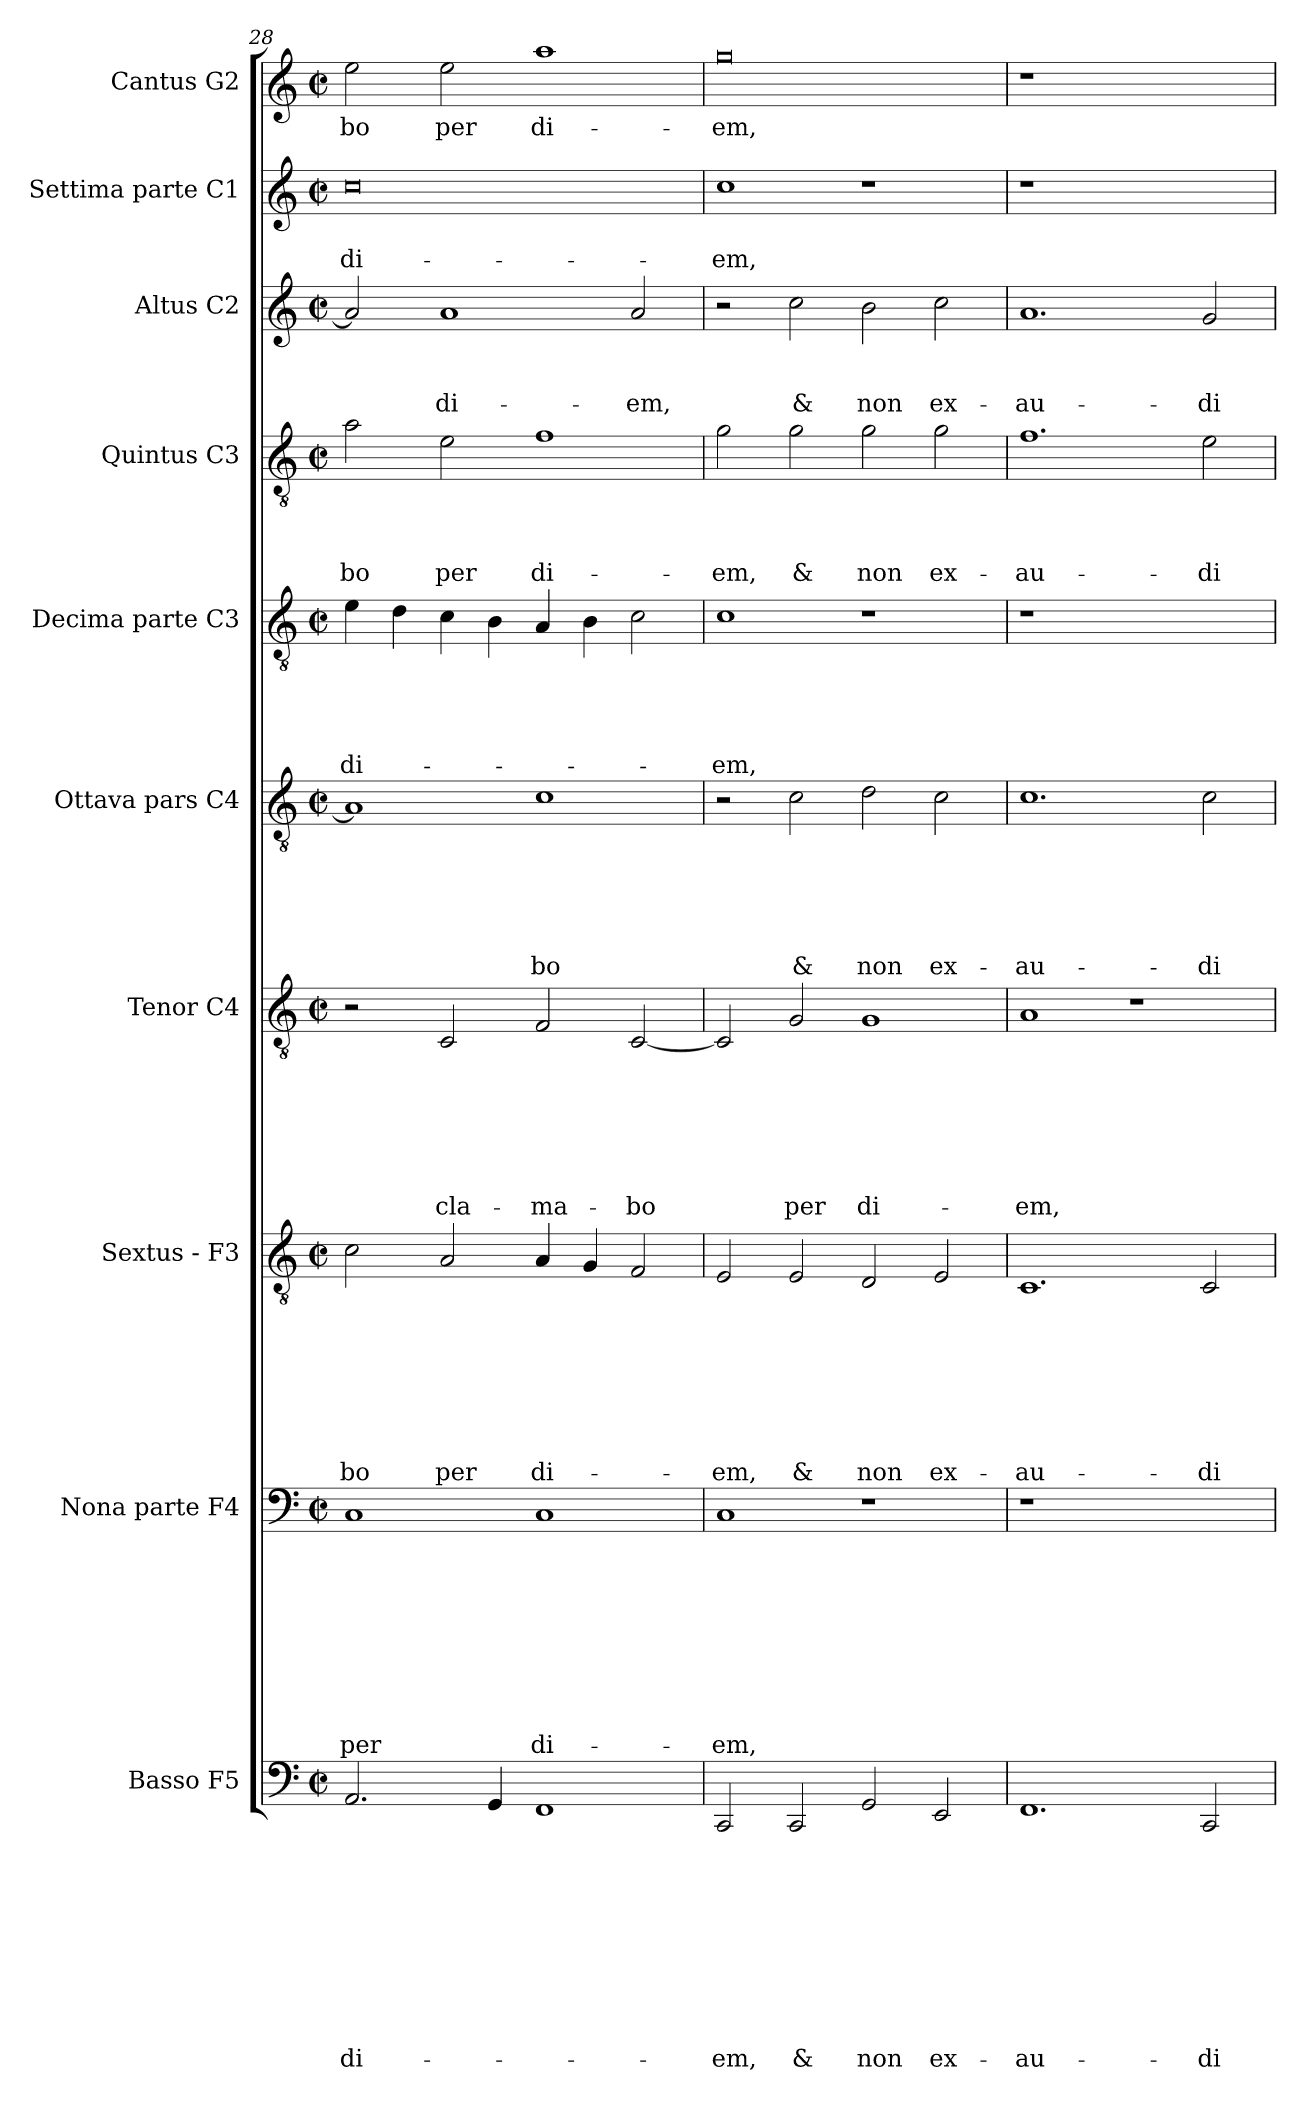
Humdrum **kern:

**kern	**text	**text	**text	**text	**text	**text	**text	**text	**text	**text	**kern	**text	**text	**text	**text	**text	**text	**text	**text	**text	**kern	**text	**text	**text	**text	**text	**text	**text	**text	**kern	**text	**text	**text	**text	**text	**text	**text	**kern	**text	**text	**text	**text	**text	**text	**kern	**text	**text	**text	**text	**text	**kern	**text	**text	**text	**text	**kern	**text	**text	**text	**kern	**text	**text	**kern	**text
*part10	*part10	*part10	*part10	*part10	*part10	*part10	*part10	*part10	*part10	*part10	*part9	*part9	*part9	*part9	*part9	*part9	*part9	*part9	*part9	*part9	*part8	*part8	*part8	*part8	*part8	*part8	*part8	*part8	*part8	*part7	*part7	*part7	*part7	*part7	*part7	*part7	*part7	*part6	*part6	*part6	*part6	*part6	*part6	*part6	*part5	*part5	*part5	*part5	*part5	*part5	*part4	*part4	*part4	*part4	*part4	*part3	*part3	*part3	*part3	*part2	*part2	*part2	*part1	*part1
*staff10	*staff10	*staff10	*staff10	*staff10	*staff10	*staff10	*staff10	*staff10	*staff10	*staff10	*staff9	*staff9	*staff9	*staff9	*staff9	*staff9	*staff9	*staff9	*staff9	*staff9	*staff8	*staff8	*staff8	*staff8	*staff8	*staff8	*staff8	*staff8	*staff8	*staff7	*staff7	*staff7	*staff7	*staff7	*staff7	*staff7	*staff7	*staff6	*staff6	*staff6	*staff6	*staff6	*staff6	*staff6	*staff5	*staff5	*staff5	*staff5	*staff5	*staff5	*staff4	*staff4	*staff4	*staff4	*staff4	*staff3	*staff3	*staff3	*staff3	*staff2	*staff2	*staff2	*staff1	*staff1
*I"Basso F5	*	*	*	*	*	*	*	*	*	*	*I"Nona parte F4	*	*	*	*	*	*	*	*	*	*I"Sextus - F3	*	*	*	*	*	*	*	*	*I"Tenor C4	*	*	*	*	*	*	*	*I"Ottava pars C4	*	*	*	*	*	*	*I"Decima parte C3	*	*	*	*	*	*I"Quintus C3	*	*	*	*	*I"Altus C2	*	*	*	*I"Settima parte C1	*	*	*I"Cantus G2	*
*I'B1	*	*	*	*	*	*	*	*	*	*	*	*	*	*	*	*	*	*	*	*	*	*	*	*	*	*	*	*	*	*I'T1	*	*	*	*	*	*	*	*	*	*	*	*	*	*	*	*	*	*	*	*	*	*	*	*	*	*I'A1	*	*	*	*I'C2	*	*	*I'C1	*
*clefF4	*	*	*	*	*	*	*	*	*	*	*clefF4	*	*	*	*	*	*	*	*	*	*clefGv2	*	*	*	*	*	*	*	*	*clefGv2	*	*	*	*	*	*	*	*clefGv2	*	*	*	*	*	*	*clefGv2	*	*	*	*	*	*clefGv2	*	*	*	*	*clefG2	*	*	*	*clefG2	*	*	*clefG2	*
*k[]	*	*	*	*	*	*	*	*	*	*	*k[]	*	*	*	*	*	*	*	*	*	*k[]	*	*	*	*	*	*	*	*	*k[]	*	*	*	*	*	*	*	*k[]	*	*	*	*	*	*	*k[]	*	*	*	*	*	*k[]	*	*	*	*	*k[]	*	*	*	*k[]	*	*	*k[]	*
*C:	*	*	*	*	*	*	*	*	*	*	*C:	*	*	*	*	*	*	*	*	*	*C:	*	*	*	*	*	*	*	*	*C:	*	*	*	*	*	*	*	*C:	*	*	*	*	*	*	*C:	*	*	*	*	*	*C:	*	*	*	*	*C:	*	*	*	*C:	*	*	*C:	*
*M2/2	*	*	*	*	*	*	*	*	*	*	*M2/2	*	*	*	*	*	*	*	*	*	*M2/2	*	*	*	*	*	*	*	*	*M2/2	*	*	*	*	*	*	*	*M2/2	*	*	*	*	*	*	*M2/2	*	*	*	*	*	*M2/2	*	*	*	*	*M2/2	*	*	*	*M2/2	*	*	*M2/2	*
*met(c|)	*	*	*	*	*	*	*	*	*	*	*met(c|)	*	*	*	*	*	*	*	*	*	*met(c|)	*	*	*	*	*	*	*	*	*met(c|)	*	*	*	*	*	*	*	*met(c|)	*	*	*	*	*	*	*met(c|)	*	*	*	*	*	*met(c|)	*	*	*	*	*met(c|)	*	*	*	*met(c|)	*	*	*met(c|)	*
=28	=28	=28	=28	=28	=28	=28	=28	=28	=28	=28	=28	=28	=28	=28	=28	=28	=28	=28	=28	=28	=28	=28	=28	=28	=28	=28	=28	=28	=28	=28	=28	=28	=28	=28	=28	=28	=28	=28	=28	=28	=28	=28	=28	=28	=28	=28	=28	=28	=28	=28	=28	=28	=28	=28	=28	=28	=28	=28	=28	=28	=28	=28	=28	=28
!	!	!	!	!	!	!	!	!	!	!LO:LY:b	!	!	!	!	!	!	!	!	!	!LO:LY:b	!	!	!	!	!	!	!	!	!LO:LY:b	!	!	!	!	!	!	!	!	!	!	!	!	!	!	!	!	!	!	!	!	!LO:LY:b	!	!	!	!	!LO:LY:b	!	!	!	!	!	!	!LO:LY:b	!	!LO:LY:b
2.AA/	.	.	.	.	.	.	.	.	.	di-	1C	.	.	.	.	.	.	.	.	per	2c\	.	.	.	.	.	.	.	-bo	2r	.	.	.	.	.	.	.	1A]	.	.	.	.	.	.	4e\	.	.	.	.	di-	2a\	.	.	.	-bo	2a/]	.	.	.	0cc	.	di-	2ee\	-bo
.	.	.	.	.	.	.	.	.	.	.	.	.	.	.	.	.	.	.	.	.	.	.	.	.	.	.	.	.	.	.	.	.	.	.	.	.	.	.	.	.	.	.	.	.	4d\	.	.	.	.	.	.	.	.	.	.	.	.	.	.	.	.	.	.	.
!	!	!	!	!	!	!	!	!	!	!	!	!	!	!	!	!	!	!	!	!	!	!	!	!	!	!	!	!	!LO:LY:b	!	!	!	!	!	!	!	!LO:LY:b	!	!	!	!	!	!	!	!	!	!	!	!	!	!	!	!	!	!LO:LY:b	!	!	!	!LO:LY:b	!	!	!	!	!LO:LY:b
.	.	.	.	.	.	.	.	.	.	.	.	.	.	.	.	.	.	.	.	.	2A/	.	.	.	.	.	.	.	per	2C/	.	.	.	.	.	.	cla-	.	.	.	.	.	.	.	4c\	.	.	.	.	.	2e\	.	.	.	per	1a	.	.	di-	.	.	.	2ee\	per
4GG/	.	.	.	.	.	.	.	.	.	.	.	.	.	.	.	.	.	.	.	.	.	.	.	.	.	.	.	.	.	.	.	.	.	.	.	.	.	.	.	.	.	.	.	.	4B\	.	.	.	.	.	.	.	.	.	.	.	.	.	.	.	.	.	.	.
!	!	!	!	!	!	!	!	!	!	!	!	!	!	!	!	!	!	!	!	!LO:LY:b	!	!	!	!	!	!	!	!	!LO:LY:b	!	!	!	!	!	!	!	!LO:LY:b	!	!	!	!	!	!	!LO:LY:b	!	!	!	!	!	!	!	!	!	!	!LO:LY:b	!	!	!	!	!	!	!	!	!LO:LY:b
1FF	.	.	.	.	.	.	.	.	.	.	1C	.	.	.	.	.	.	.	.	di-	4A/	.	.	.	.	.	.	.	di-	2F/	.	.	.	.	.	.	-ma-	1c	.	.	.	.	.	-bo	4A/	.	.	.	.	.	1f	.	.	.	di-	.	.	.	.	.	.	.	1aa	di-
.	.	.	.	.	.	.	.	.	.	.	.	.	.	.	.	.	.	.	.	.	4G/	.	.	.	.	.	.	.	.	.	.	.	.	.	.	.	.	.	.	.	.	.	.	.	4B\	.	.	.	.	.	.	.	.	.	.	.	.	.	.	.	.	.	.	.
!	!	!	!	!	!	!	!	!	!	!	!	!	!	!	!	!	!	!	!	!	!	!	!	!	!	!	!	!	!	!	!	!	!	!	!	!	!LO:LY:b	!	!	!	!	!	!	!	!	!	!	!	!	!	!	!	!	!	!	!	!	!	!LO:LY:b	!	!	!	!	!
.	.	.	.	.	.	.	.	.	.	.	.	.	.	.	.	.	.	.	.	.	2F/	.	.	.	.	.	.	.	.	[2C/	.	.	.	.	.	.	-bo	.	.	.	.	.	.	.	2c\	.	.	.	.	.	.	.	.	.	.	2a/	.	.	-em,	.	.	.	.	.
=29	=29	=29	=29	=29	=29	=29	=29	=29	=29	=29	=29	=29	=29	=29	=29	=29	=29	=29	=29	=29	=29	=29	=29	=29	=29	=29	=29	=29	=29	=29	=29	=29	=29	=29	=29	=29	=29	=29	=29	=29	=29	=29	=29	=29	=29	=29	=29	=29	=29	=29	=29	=29	=29	=29	=29	=29	=29	=29	=29	=29	=29	=29	=29	=29
!	!	!	!	!	!	!	!	!	!	!LO:LY:b	!	!	!	!	!	!	!	!	!	!LO:LY:b	!	!	!	!	!	!	!	!	!LO:LY:b	!	!	!	!	!	!	!	!	!	!	!	!	!	!	!	!	!	!	!	!	!LO:LY:b	!	!	!	!	!LO:LY:b	!	!	!	!	!	!	!LO:LY:b	!	!LO:LY:b
2CC/	.	.	.	.	.	.	.	.	.	-em,	1C	.	.	.	.	.	.	.	.	-em,	2E/	.	.	.	.	.	.	.	-em,	2C/]	.	.	.	.	.	.	.	2r	.	.	.	.	.	.	1c	.	.	.	.	-em,	2g\	.	.	.	-em,	2r	.	.	.	1cc	.	-em,	0gg	-em,
!	!	!	!	!	!	!	!	!	!	!LO:LY:b	!	!	!	!	!	!	!	!	!	!	!	!	!	!	!	!	!	!	!LO:LY:b	!	!	!	!	!	!	!	!LO:LY:b	!	!	!	!	!	!	!LO:LY:b	!	!	!	!	!	!	!	!	!	!	!LO:LY:b	!	!	!	!LO:LY:b	!	!	!	!	!
2CC/	.	.	.	.	.	.	.	.	.	&	.	.	.	.	.	.	.	.	.	.	2E/	.	.	.	.	.	.	.	&	2G/	.	.	.	.	.	.	per	2c\	.	.	.	.	.	&	.	.	.	.	.	.	2g\	.	.	.	&	2cc\	.	.	&	.	.	.	.	.
!	!	!	!	!	!	!	!	!	!	!LO:LY:b	!	!	!	!	!	!	!	!	!	!	!	!	!	!	!	!	!	!	!LO:LY:b	!	!	!	!	!	!	!	!LO:LY:b	!	!	!	!	!	!	!LO:LY:b	!	!	!	!	!	!	!	!	!	!	!LO:LY:b	!	!	!	!LO:LY:b	!	!	!	!	!
2GG/	.	.	.	.	.	.	.	.	.	non	1r	.	.	.	.	.	.	.	.	.	2D/	.	.	.	.	.	.	.	non	1G	.	.	.	.	.	.	di-	2d\	.	.	.	.	.	non	1r	.	.	.	.	.	2g\	.	.	.	non	2b\	.	.	non	1r	.	.	.	.
!	!	!	!	!	!	!	!	!	!	!LO:LY:b	!	!	!	!	!	!	!	!	!	!	!	!	!	!	!	!	!	!	!LO:LY:b	!	!	!	!	!	!	!	!	!	!	!	!	!	!	!LO:LY:b	!	!	!	!	!	!	!	!	!	!	!LO:LY:b	!	!	!	!LO:LY:b	!	!	!	!	!
2EE/	.	.	.	.	.	.	.	.	.	ex-	.	.	.	.	.	.	.	.	.	.	2E/	.	.	.	.	.	.	.	ex-	.	.	.	.	.	.	.	.	2c\	.	.	.	.	.	ex-	.	.	.	.	.	.	2g\	.	.	.	ex-	2cc\	.	.	ex-	.	.	.	.	.
=30	=30	=30	=30	=30	=30	=30	=30	=30	=30	=30	=30	=30	=30	=30	=30	=30	=30	=30	=30	=30	=30	=30	=30	=30	=30	=30	=30	=30	=30	=30	=30	=30	=30	=30	=30	=30	=30	=30	=30	=30	=30	=30	=30	=30	=30	=30	=30	=30	=30	=30	=30	=30	=30	=30	=30	=30	=30	=30	=30	=30	=30	=30	=30	=30
!	!	!	!	!	!	!	!	!	!	!LO:LY:b	!	!	!	!	!	!	!	!	!	!	!	!	!	!	!	!	!	!	!LO:LY:b	!	!	!	!	!	!	!	!LO:LY:b	!	!	!	!	!	!	!LO:LY:b	!	!	!	!	!	!	!	!	!	!	!LO:LY:b	!	!	!	!LO:LY:b	!	!	!	!	!
1.FF	.	.	.	.	.	.	.	.	.	-au-	1r	.	.	.	.	.	.	.	.	.	1.C	.	.	.	.	.	.	.	-au-	1A	.	.	.	.	.	.	-em,	1.c	.	.	.	.	.	-au-	1r	.	.	.	.	.	1.f	.	.	.	-au-	1.a	.	.	-au-	1r	.	.	1r	.
.	.	.	.	.	.	.	.	.	.	.	1ryy	.	.	.	.	.	.	.	.	.	.	.	.	.	.	.	.	.	.	1r	.	.	.	.	.	.	.	.	.	.	.	.	.	.	1ryy	.	.	.	.	.	.	.	.	.	.	.	.	.	.	1ryy	.	.	1ryy	.
!	!	!	!	!	!	!	!	!	!	!LO:LY:b	!	!	!	!	!	!	!	!	!	!	!	!	!	!	!	!	!	!	!LO:LY:b	!	!	!	!	!	!	!	!	!	!	!	!	!	!	!LO:LY:b	!	!	!	!	!	!	!	!	!	!	!LO:LY:b	!	!	!	!LO:LY:b	!	!	!	!	!
2CC/	.	.	.	.	.	.	.	.	.	-di-	.	.	.	.	.	.	.	.	.	.	2C/	.	.	.	.	.	.	.	-di-	.	.	.	.	.	.	.	.	2c\	.	.	.	.	.	-di-	.	.	.	.	.	.	2e\	.	.	.	-di-	2g/	.	.	-di-	.	.	.	.	.
=	=	=	=	=	=	=	=	=	=	=	=	=	=	=	=	=	=	=	=	=	=	=	=	=	=	=	=	=	=	=	=	=	=	=	=	=	=	=	=	=	=	=	=	=	=	=	=	=	=	=	=	=	=	=	=	=	=	=	=	=	=	=	=	=
*-	*-	*-	*-	*-	*-	*-	*-	*-	*-	*-	*-	*-	*-	*-	*-	*-	*-	*-	*-	*-	*-	*-	*-	*-	*-	*-	*-	*-	*-	*-	*-	*-	*-	*-	*-	*-	*-	*-	*-	*-	*-	*-	*-	*-	*-	*-	*-	*-	*-	*-	*-	*-	*-	*-	*-	*-	*-	*-	*-	*-	*-	*-	*-	*-
